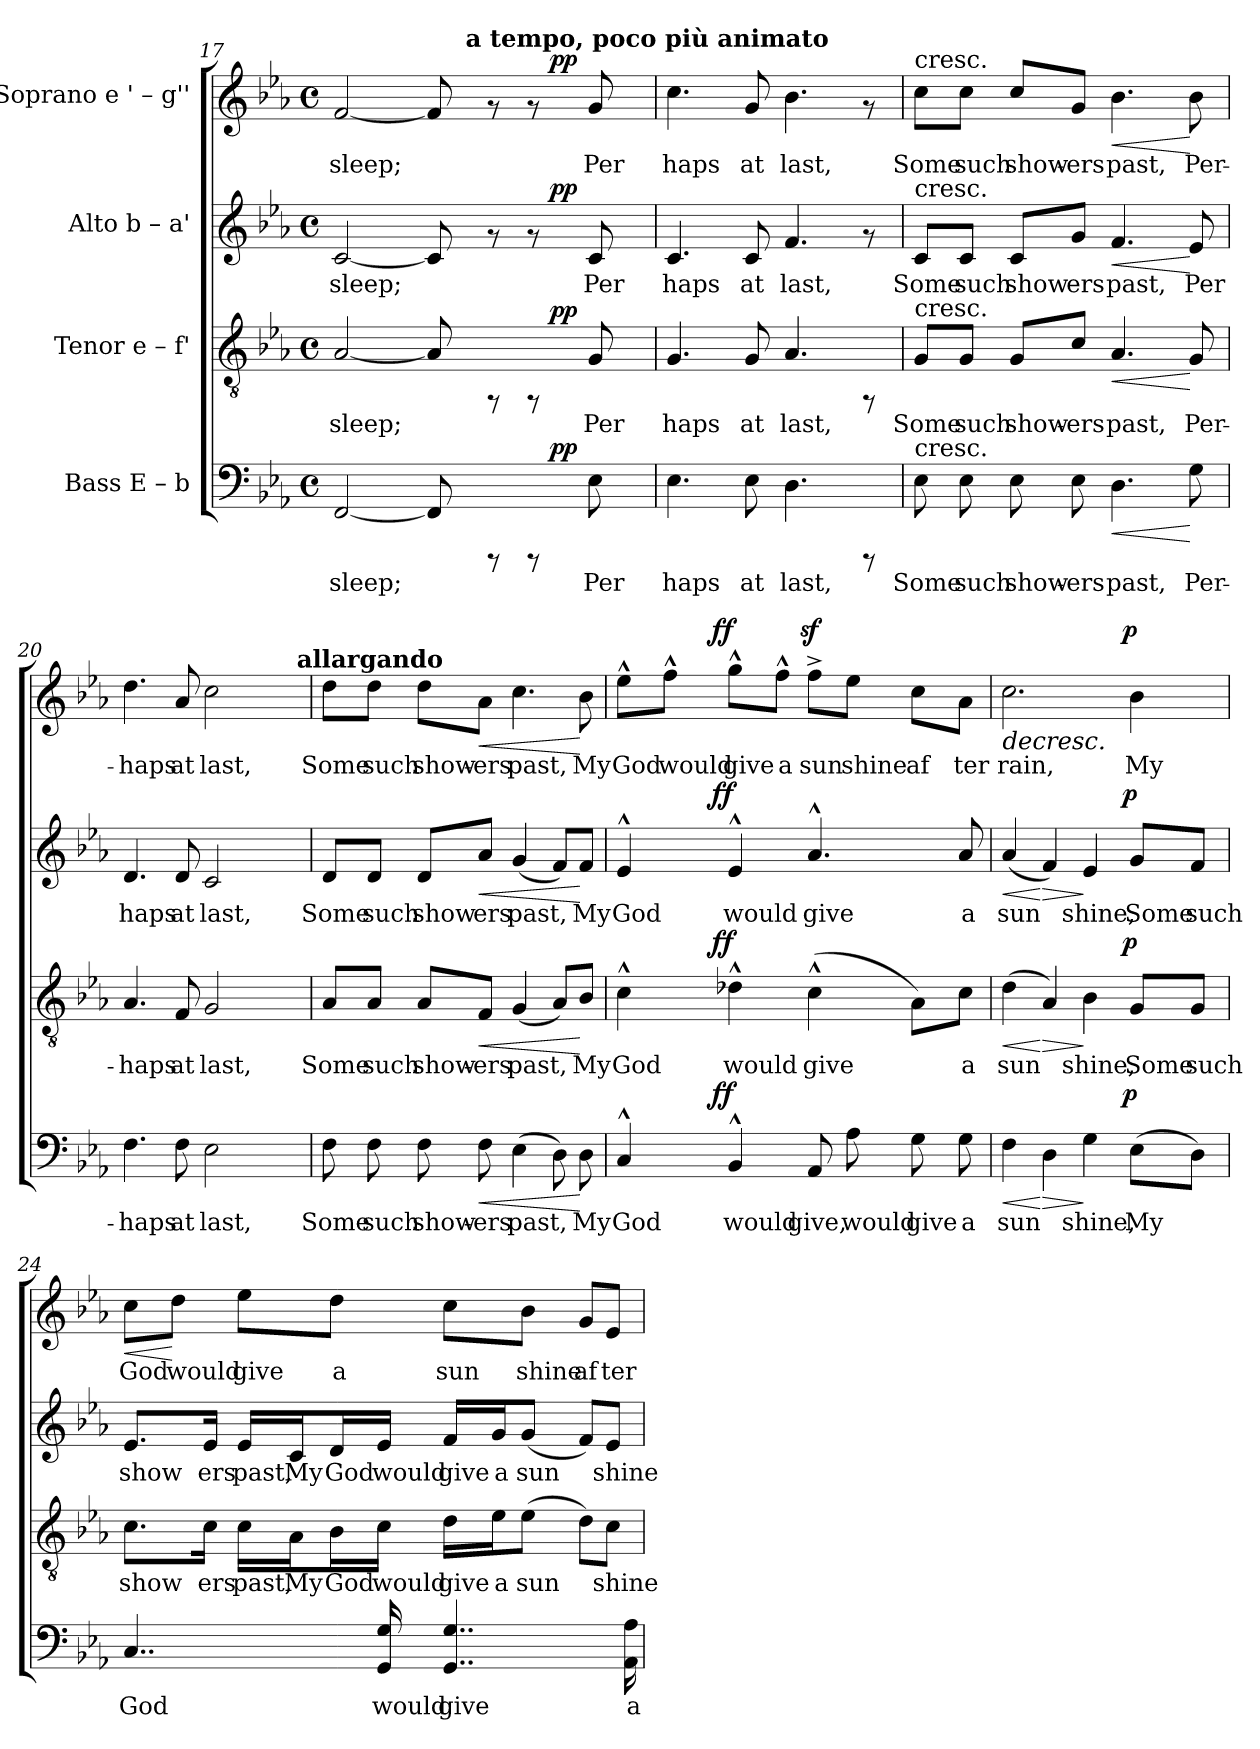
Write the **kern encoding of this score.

**kern	**text	**dynam	**kern	**text	**dynam	**kern	**text	**dynam	**kern	**text	**dynam
*part4	*part4	*part4	*part3	*part3	*part3	*part2	*part2	*part2	*part1	*part1	*part1
*staff4	*staff4	*staff4	*staff3	*staff3	*staff3	*staff2	*staff2	*staff2	*staff1	*staff1	*staff1
*I"Bass  E – b	*	*	*I"Tenor  e – f'	*	*	*I"Alto  b – a'	*	*	*I"Soprano  e ' – g''	*	*
*clefF4	*	*	*clefGv2	*	*	*clefG2	*	*	*clefG2	*	*
*k[b-e-a-]	*	*	*k[b-e-a-]	*	*	*k[b-e-a-]	*	*	*k[b-e-a-]	*	*
*E-:	*	*	*E-:	*	*	*E-:	*	*	*E-:	*	*
*M4/4	*	*	*M4/4	*	*	*M4/4	*	*	*M4/4	*	*
*met(c)	*	*	*met(c)	*	*	*met(c)	*	*	*met(c)	*	*
=17	=17	=17	=17	=17	=17	=17	=17	=17	=17	=17	=17
!	!LO:LY:b	!	!	!LO:LY:b	!	!	!LO:LY:b	!	!	!LO:LY:b	!
*^	*	*	*^	*	*	*^	*	*	*^	*	*
*	*	*	*	*	*	*	*	*	*	*	*	*	*^	*	*
[<2FF/	2ryy	sleep;	.	[<2A-/	2ryy	sleep;	.	[<2c/	2ryy	sleep;	.	[<2f/	2ryy	2ryy	sleep;	.
!	!	!LO:LY:b	!	!	!	!LO:LY:b	!	!	!	!LO:LY:b	!	!	!	!	!LO:LY:b	!
8FF/]	4ryy	.	.	8A-/]	4ryy	.	.	8c/]	4ryy	.	.	8f/]	4ryy	16ryy	.	.
.	.	.	.	.	.	.	.	.	.	.	.	.	.	64ryy	.	.
!	!	!	!	!	!	!	!	!	!	!	!	!	!	!LO:TX:a:B:t=a tempo, poco più animato	!	!
.	.	.	.	.	.	.	.	.	.	.	.	.	.	4ryy	.	.
8rCCC	.	.	.	8rFF	.	.	.	8rf	.	.	.	8rf	.	.	.	.
8rCCC	32.ryy	.	.	8rFF	32.ryy	.	.	8rf	32.ryy	.	.	8rf	32.ryy	.	.	.
!	!	!	!LO:DY:a	!	!	!	!LO:DY:a	!	!	!	!LO:DY:a	!	!	!	!	!LO:DY:a
.	8ryy	.	pp	.	8ryy	.	pp	.	8ryy	.	pp	.	8ryy	.	.	pp
.	.	.	.	.	.	.	.	.	.	.	.	.	.	8ryy	.	.
!	!	!LO:LY:b	!	!	!	!LO:LY:b	!	!	!	!LO:LY:b	!	!	!	!	!LO:LY:b	!
8E-\	.	Per	.	8G/	.	Per	.	8c/	.	Per	.	8g/	.	.	Per	.
.	16ryy	.	.	.	16ryy	.	.	.	16ryy	.	.	.	16ryy	.	.	.
.	.	.	.	.	.	.	.	.	.	.	.	.	.	32.ryy	.	.
.	64ryy	.	.	.	64ryy	.	.	.	64ryy	.	.	.	64ryy	.	.	.
=18	=18	=18	=18	=18	=18	=18	=18	=18	=18	=18	=18	=18	=18	=18	=18	=18
!	!	!LO:LY:b	!	!	!	!LO:LY:b	!	!	!	!LO:LY:b	!	!	!	!	!LO:LY:b	!
*v	*v	*	*	*	*	*	*	*v	*v	*	*	*v	*v	*v	*	*
*	*	*	*v	*v	*	*	*	*	*	*	*	*
4.E-\	haps	.	4.G/	haps	.	4.c/	haps	.	4.cc\	haps	.
!	!LO:LY:b	!	!	!LO:LY:b	!	!	!LO:LY:b	!	!	!LO:LY:b	!
8E-\	at	.	8G/	at	.	8c/	at	.	8g/	at	.
!	!LO:LY:b	!	!	!LO:LY:b	!	!	!LO:LY:b	!	!	!LO:LY:b	!
4.D\	last,	.	4.A-/	last,	.	4.f/	last,	.	4.b-\	last,	.
8rCCC	.	.	8rFF	.	.	8rf	.	.	8rf	.	.
!!LO:PB:g=z
=19	=19	=19	=19	=19	=19	=19	=19	=19	=19	=19	=19
!	!	!	!	!	!	!	!	!	!LO:TX:a:t=cresc.	!	!
!	!	!	!	!	!	!LO:TX:a:t=cresc.	!	!	!	!	!
!	!	!	!LO:TX:a:t=cresc.	!	!	!	!	!	!	!	!
!LO:TX:a:t=cresc.	!	!	!	!	!	!	!	!	!	!	!
!	!LO:LY:b	!	!	!LO:LY:b	!	!	!LO:LY:b	!	!	!LO:LY:b	!
8E-\	Some	.	8G/L	Some	.	8c/L	Some	.	8cc\L	Some	.
!	!LO:LY:b	!	!	!LO:LY:b	!	!	!LO:LY:b	!	!	!LO:LY:b	!
8E-\	such	.	8G/J	such	.	8c/J	such	.	8cc\J	such	.
!	!LO:LY:b	!	!	!LO:LY:b	!	!	!LO:LY:b	!	!	!LO:LY:b	!
8E-\	show-	.	8G/L	show-	.	8c/L	show	.	8cc/L	show-	.
!	!LO:LY:b	!	!	!LO:LY:b	!	!	!LO:LY:b	!	!	!LO:LY:b	!
8E-\	-ers	.	8c/J	-ers	.	8g/J	ers	.	8g/J	-ers	.
!	!LO:LY:b	!LO:HP:b	!	!LO:LY:b	!LO:HP:b	!	!LO:LY:b	!LO:HP:b	!	!LO:LY:b	!LO:HP:b
4.D\	past,	<	4.A-/	past,	<	4.f/	past,	<	4.b-\	past,	<
!	!LO:LY:b	!	!	!LO:LY:b	!	!	!LO:LY:b	!	!	!LO:LY:b	!
8G\	Per-	[	8G/	Per-	[	8e-/	Per	[	8b-\	Per-	[
=20	=20	=20	=20	=20	=20	=20	=20	=20	=20	=20	=20
!	!LO:LY:b	!	!	!LO:LY:b	!	!	!LO:LY:b	!	!	!LO:LY:b	!
*	*	*	*	*	*	*	*	*	*^	*	*
4.F\	-haps	.	4.A-/	-haps	.	4.d/	haps	.	4.dd\	2ryy	-haps	.
!	!LO:LY:b	!	!	!LO:LY:b	!	!	!LO:LY:b	!	!	!	!LO:LY:b	!
8F\	at	.	8F/	at	.	8d/	at	.	8a-/	.	at	.
!	!LO:LY:b	!	!	!LO:LY:b	!	!	!LO:LY:b	!	!	!	!LO:LY:b	!
2E-\	last,	.	2G/	last,	.	2c/	last,	.	2cc\	4ryy	last,	.
.	.	.	.	.	.	.	.	.	.	8ryy	.	.
.	.	.	.	.	.	.	.	.	.	16ryy	.	.
.	.	.	.	.	.	.	.	.	.	64ryy	.	.
!	!	!	!	!	!	!	!	!	!	!LO:TX:a:B:t=allargando	!	!
.	.	.	.	.	.	.	.	.	.	32.ryy	.	.
=21	=21	=21	=21	=21	=21	=21	=21	=21	=21	=21	=21	=21
!	!LO:LY:b	!	!	!LO:LY:b	!	!	!LO:LY:b	!	!	!	!LO:LY:b	!
*	*	*	*	*	*	*	*	*	*v	*v	*	*
8F\	Some	.	8A-/L	Some	.	8d/L	Some	.	8dd\L	Some	.
!	!LO:LY:b	!	!	!LO:LY:b	!	!	!LO:LY:b	!	!	!LO:LY:b	!
8F\	such	.	8A-/J	such	.	8d/J	such	.	8dd\J	such	.
!	!LO:LY:b	!	!	!LO:LY:b	!	!	!LO:LY:b	!	!	!LO:LY:b	!
8F\	show-	.	8A-/L	show-	.	8d/L	show	.	8dd\L	show-	.
!	!LO:LY:b	!LO:HP:b	!	!LO:LY:b	!LO:HP:b	!	!LO:LY:b	!LO:HP:b	!	!LO:LY:b	!LO:HP:b
8F\	-ers	<	8F/J	-ers	<	8a-/J	ers	<	8a-\J	-ers	<
!	!LO:LY:b	!	!	!LO:LY:b	!	!	!LO:LY:b	!	!	!LO:LY:b	!
(>4E-\	past,	.	(<4G/	past,	.	(<4g/	past,	.	4.cc\	past,	.
!	!LO:LY:b	!	!	!LO:LY:b	!	!	!LO:LY:b	!	!	!	!
8D\)	.	.	8A-/L)	.	.	8f/L)	.	.	.	.	.
!	!LO:LY:b	!	!	!LO:LY:b	!	!	!LO:LY:b	!	!	!LO:LY:b	!
8D\	My	[	8B-/J	My	[	8f/J	My	[	8b-\	My	[
!!LO:PB:g=z
=22	=22	=22	=22	=22	=22	=22	=22	=22	=22	=22	=22
!	!LO:LY:b	!	!	!LO:LY:b	!	!	!LO:LY:b	!	!	!LO:LY:b	!
*^	*	*	*^	*	*	*^	*	*	*^	*	*
*	*	*	*	*	*	*	*	*	*	*	*	*	*^	*	*
4C^^>/	8...ryy	God	.	4c^^>\	8...ryy	God	.	4e-^^>/	8...ryy	God	.	8ee-^^>\L	8...ryy	4ryy	God	.
!	!	!	!	!	!	!	!	!	!	!	!	!	!	!	!LO:LY:b	!
.	.	.	.	.	.	.	.	.	.	.	.	8ff^^>\J	.	.	would	.
!	!	!	!LO:DY:a	!	!	!	!LO:DY:a	!	!	!	!LO:DY:a	!	!	!	!	!LO:DY:a
.	2ryy	.	ff	.	2ryy	.	ff	.	2ryy	.	ff	.	2ryy	.	.	ff
!	!	!LO:LY:b	!	!	!	!LO:LY:b	!	!	!	!LO:LY:b	!	!	!	!	!LO:LY:b	!
4BB-^^>/	.	would	.	4d-X^^>\	.	would	.	4e-^^>/	.	would	.	8gg^^>\L	.	8...ryy	give	.
!	!	!	!	!	!	!	!	!	!	!	!	!	!	!	!LO:LY:b	!
.	.	.	.	.	.	.	.	.	.	.	.	8ff^^>\J	.	.	a	.
!	!	!	!	!	!	!	!	!	!	!	!	!	!	!	!	!LO:DY:a
.	.	.	.	.	.	.	.	.	.	.	.	.	.	2ryy	.	sf
!	!	!LO:LY:b	!	!	!	!LO:LY:b	!	!	!	!LO:LY:b	!	!	!	!	!LO:LY:b	!
8AA-/	.	give,	.	(>4c^^>\	.	give	.	4.a-^^>/	.	give	.	8ff^>\L	.	.	sun	.
!	!	!LO:LY:b	!	!	!	!	!	!	!	!	!	!	!	!	!LO:LY:b	!
8A-\	.	would	.	.	.	.	.	.	.	.	.	8ee-\J	.	.	shine	.
.	4ryy	.	.	.	4ryy	.	.	.	4ryy	.	.	.	4ryy	.	.	.
!	!	!LO:LY:b	!	!	!	!LO:LY:b	!	!	!	!	!	!	!	!	!LO:LY:b	!
8G\	.	give	.	8A-\L)	.	.	.	.	.	.	.	8cc\L	.	.	af	.
!	!	!LO:LY:b	!	!	!	!LO:LY:b	!	!	!	!LO:LY:b	!	!	!	!	!LO:LY:b	!
8G\	.	a	.	8c\J	.	a	.	8a-/	.	a	.	8a-\J	.	.	ter	.
.	64ryy	.	.	.	64ryy	.	.	.	64ryy	.	.	.	64ryy	64ryy	.	.
=23	=23	=23	=23	=23	=23	=23	=23	=23	=23	=23	=23	=23	=23	=23	=23	=23
!	!	!LO:LY:b	!LO:HP:b	!	!	!LO:LY:b	!LO:HP:b	!	!	!LO:LY:b	!LO:HP:b	!	!	!	!LO:LY:b	!LO:HP:b
*	*	*	*	*	*	*	*	*	*	*	*	*	*v	*v	*	*
4F\	2ryy	sun	<	(>4d\	2ryy	sun	<	(<4a-/	2ryy	sun	<	2.cc\	2ryy	rain,	>
!	!	!LO:LY:b	!LO:HP:n=1:b	!	!	!LO:LY:b	!LO:HP:n=1:b	!	!	!LO:LY:b	!LO:HP:n=1:b	!	!	!	!
4D\	.	.	[ >	4A-/)	.	.	[ >	4f/)	.	.	[ >	.	.	.	.
!	!	!LO:LY:b	!	!	!	!LO:LY:b	!	!	!	!LO:LY:b	!	!	!	!	!
4G\	8...ryy	shine,	]	4B-\	8...ryy	shine,	]	4e-/	8...ryy	shine,	]	.	8...ryy	.	.
!	!	!	!LO:DY:a	!	!	!	!LO:DY:a	!	!	!	!LO:DY:a	!	!	!	!LO:DY:a
.	4ryy	.	p	.	4ryy	.	p	.	4ryy	.	p	.	4ryy	.	p
!	!	!LO:LY:b	!	!	!	!LO:LY:b	!	!	!	!LO:LY:b	!	!	!	!LO:LY:b	!
(>8E-\L	.	My	.	8G/L	.	Some	.	8g/L	.	Some	.	4b-\	.	My	]
!	!	!LO:LY:b	!	!	!	!LO:LY:b	!	!	!	!LO:LY:b	!	!	!	!	!
8D\J)	.	.	.	8G/J	.	such	.	8f/J	.	such	.	.	.	.	.
.	64ryy	.	.	.	64ryy	.	.	.	64ryy	.	.	.	64ryy	.	.
!!LO:LB:g=z
=24	=24	=24	=24	=24	=24	=24	=24	=24	=24	=24	=24	=24	=24	=24	=24
!	!	!LO:LY:b	!	!	!	!LO:LY:b	!	!	!	!LO:LY:b	!	!	!	!LO:LY:b	!LO:HP:b
*v	*v	*	*	*	*	*	*	*v	*v	*	*	*v	*v	*	*
*	*	*	*v	*v	*	*	*	*	*	*	*	*
4..C/	God	.	8.c\L	show	.	8.e-/L	show	.	8cc\L	God	<
!	!	!	!	!	!	!	!	!	!	!LO:LY:b	!
.	.	.	.	.	.	.	.	.	8dd\J	would	[
!	!	!	!	!LO:LY:b	!	!	!LO:LY:b	!	!	!	!
.	.	.	16c\Jk	ers	.	16e-/Jk	ers	.	.	.	.
!	!	!	!	!LO:LY:b	!	!	!LO:LY:b	!	!	!LO:LY:b	!
.	.	.	16c\LL	past,	.	16e-/LL	past,	.	8ee-\L	give	.
!	!	!	!	!LO:LY:b	!	!	!LO:LY:b	!	!	!	!
.	.	.	16A-\J	My	.	16c/J	My	.	.	.	.
!	!	!	!	!LO:LY:b	!	!	!LO:LY:b	!	!	!LO:LY:b	!
.	.	.	16B-\L	God	.	16d/L	God	.	8dd\J	a	.
!	!LO:LY:b	!	!	!LO:LY:b	!	!	!LO:LY:b	!	!	!	!
16G/ 16GG/	would	.	16c\JJ	would	.	16e-/JJ	would	.	.	.	.
!	!LO:LY:b	!	!	!LO:LY:b	!	!	!LO:LY:b	!	!	!LO:LY:b	!
4..G/ 4..GG/	give	.	16d\LL	give	.	16f/LL	give	.	8cc\L	sun	.
!	!	!	!	!LO:LY:b	!	!	!LO:LY:b	!	!	!	!
.	.	.	16e-\J	a	.	16g/J	a	.	.	.	.
!	!	!	!	!LO:LY:b	!	!	!LO:LY:b	!	!	!LO:LY:b	!
.	.	.	(>8e-\J	sun	.	(<8g/J	sun	.	8b-\J	shine	.
!	!	!	!	!LO:LY:b	!	!	!LO:LY:b	!	!	!LO:LY:b	!
.	.	.	8d\L)	.	.	8f/L)	.	.	8g/L	af	.
!	!	!	!	!LO:LY:b	!	!	!LO:LY:b	!	!	!LO:LY:b	!
.	.	.	8c\J	shine	.	8e-/J	shine	.	8e-/J	ter	.
!	!LO:LY:b	!	!	!	!	!	!	!	!	!	!
16AA-\ 16A-\	a	.	.	.	.	.	.	.	.	.	.
=	=	=	=	=	=	=	=	=	=	=	=
*-	*-	*-	*-	*-	*-	*-	*-	*-	*-	*-	*-
